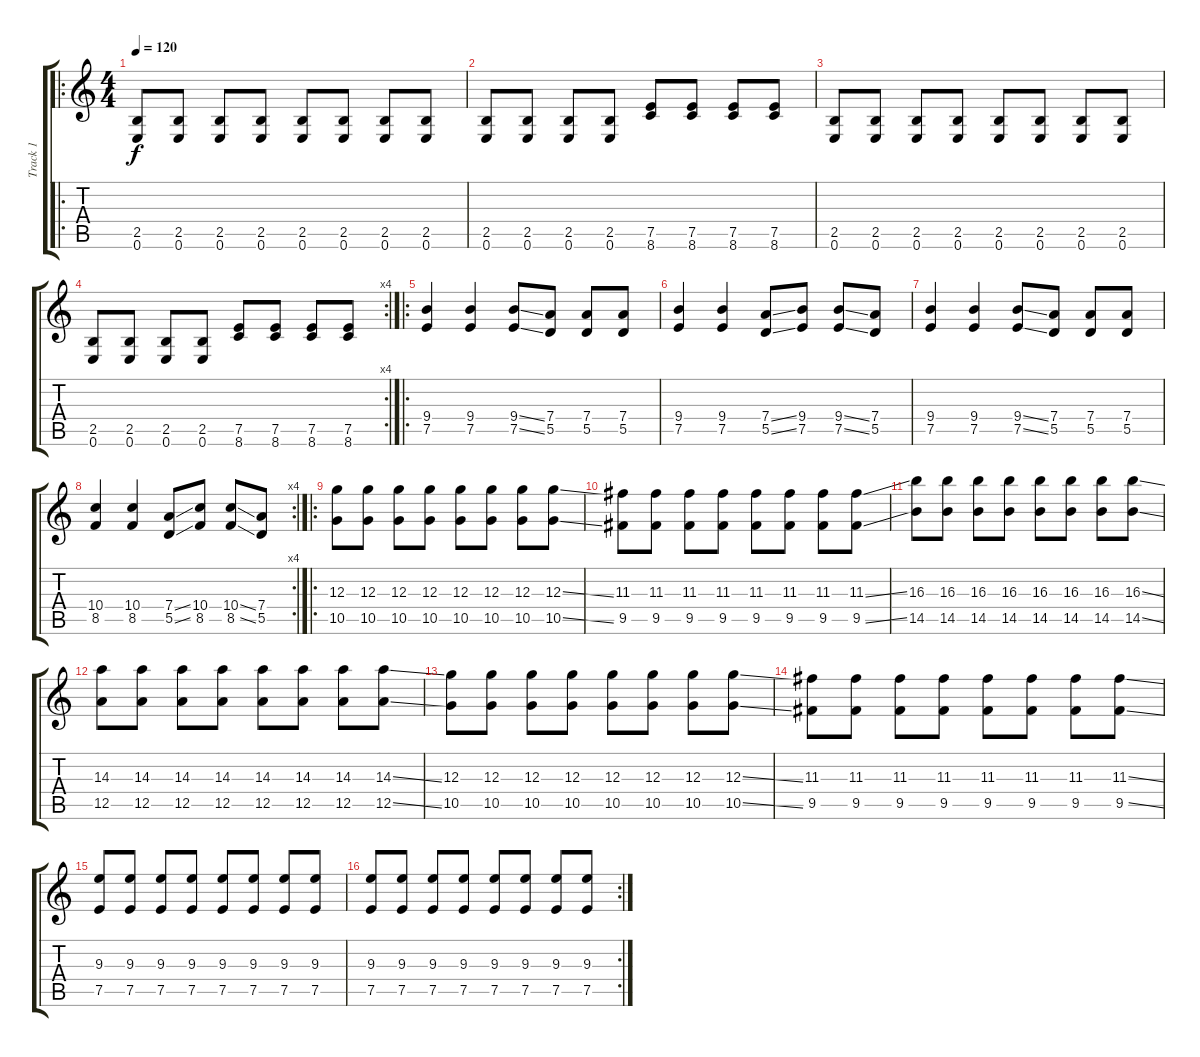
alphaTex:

\track ("Track 1" "Track 1") {instrument distortionguitar}
\staff {score tabs}
\tuning (E4 B3 G3 D3 A2 E2) {hide}
\ro
\ts (4 4)
\tempo 120
\clef g2
\ks c
(2.5 0.6).8{dy f} (2.5 0.6).8 (2.5 0.6).8 (2.5 0.6).8 (2.5 0.6).8 (2.5 0.6).8 (2.5 0.6).8 (2.5 0.6).8 |
(2.5 0.6).8 (2.5 0.6).8 (2.5 0.6).8 (2.5 0.6).8 (7.5 8.6).8 (7.5 8.6).8 (7.5 8.6).8 (7.5 8.6).8 |
(2.5 0.6).8 (2.5 0.6).8 (2.5 0.6).8 (2.5 0.6).8 (2.5 0.6).8 (2.5 0.6).8 (2.5 0.6).8 (2.5 0.6).8 |
\rc 4
(2.5 0.6).8 (2.5 0.6).8 (2.5 0.6).8 (2.5 0.6).8 (7.5 8.6).8 (7.5 8.6).8 (7.5 8.6).8 (7.5 8.6).8 |
\ro
(9.4 7.5).4 (9.4 7.5).4 (9.4{ss} 7.5{ss}).8 (7.4 5.5).8 (7.4 5.5).8 (7.4 5.5).8 |
(9.4 7.5).4 (9.4 7.5).4 (7.4{ss} 5.5{ss}).8 (9.4 7.5).8 (9.4{ss} 7.5{ss}).8 (7.4 5.5).8 |
(9.4 7.5).4 (9.4 7.5).4 (9.4{ss} 7.5{ss}).8 (7.4 5.5).8 (7.4 5.5).8 (7.4 5.5).8 |
\rc 4
(10.4 8.5).4 (10.4 8.5).4 (7.4{ss} 5.5{ss}).8 (10.4 8.5).8 (10.4{ss} 8.5{ss}).8 (7.4 5.5).8 |
\ro
(12.3 10.5).8 (12.3 10.5).8 (12.3 10.5).8 (12.3 10.5).8 (12.3 10.5).8 (12.3 10.5).8 (12.3 10.5).8 (12.3{ss} 10.5{ss}).8 |
(11.3 9.5).8 (11.3 9.5).8 (11.3 9.5).8 (11.3 9.5).8 (11.3 9.5).8 (11.3 9.5).8 (11.3 9.5).8 (11.3{ss} 9.5{ss}).8 |
(16.3 14.5).8 (16.3 14.5).8 (16.3 14.5).8 (16.3 14.5).8 (16.3 14.5).8 (16.3 14.5).8 (16.3 14.5).8 (16.3{ss} 14.5{ss}).8 |
(14.3 12.5).8 (14.3 12.5).8 (14.3 12.5).8 (14.3 12.5).8 (14.3 12.5).8 (14.3 12.5).8 (14.3 12.5).8 (14.3{ss} 12.5{ss}).8 |
(12.3 10.5).8 (12.3 10.5).8 (12.3 10.5).8 (12.3 10.5).8 (12.3 10.5).8 (12.3 10.5).8 (12.3 10.5).8 (12.3{ss} 10.5{ss}).8 |
(11.3 9.5).8 (11.3 9.5).8 (11.3 9.5).8 (11.3 9.5).8 (11.3 9.5).8 (11.3 9.5).8 (11.3 9.5).8 (11.3{ss} 9.5{ss}).8 |
(9.3 7.5).8 (9.3 7.5).8 (9.3 7.5).8 (9.3 7.5).8 (9.3 7.5).8 (9.3 7.5).8 (9.3 7.5).8 (9.3 7.5).8 |
\rc 2
(9.3 7.5).8 (9.3 7.5).8 (9.3 7.5).8 (9.3 7.5).8 (9.3 7.5).8 (9.3 7.5).8 (9.3 7.5).8 (9.3 7.5).8
